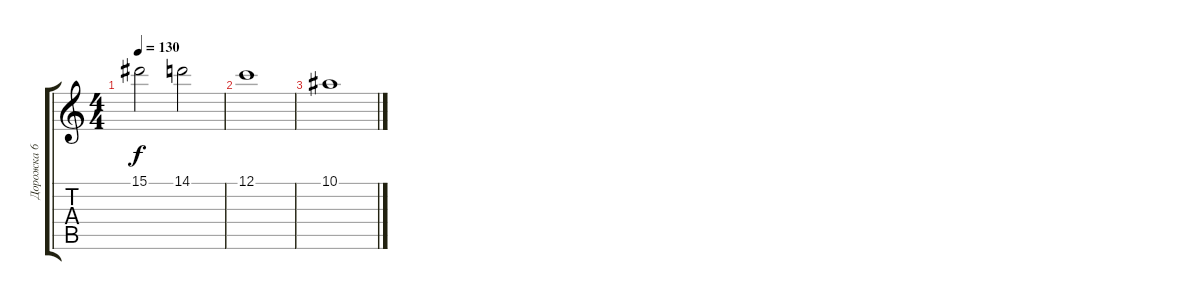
\track ("Дорожка 6" "Дорожка 6") {instrument distortionguitar}
\staff {score tabs}
\tuning (C4 G3 Eb3 Bb2 F2 C2) {hide}
\ts (4 4)
\tempo 130
\clef g2
\ks c
15.1{t}.2{dy f} 14.1.2 |
12.1.1 |
10.1.1
